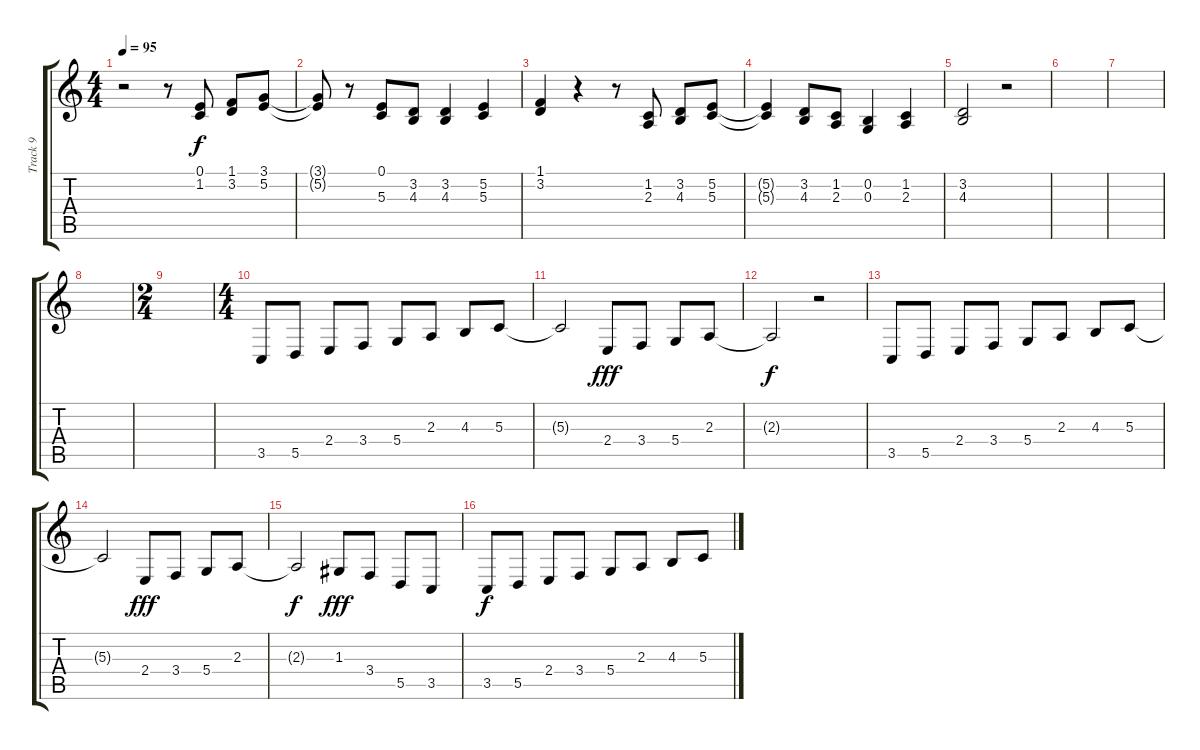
\track ("Track 9" "Track 9") {instrument choiraahs}
\staff {score tabs}
\tuning (E4 B3 G3 D3 A2 E2) {hide}
\ts (4 4)
\tempo 95
\clef g2
\ks c
r.2{dy fff} r.8 (0.1 1.2).8{dy f} (1.1 3.2).8 (3.1 5.2).8 |
(3.1{t} 5.2{t}).8 r.8 (0.1 5.3).8 (3.2 4.3).8 (3.2 4.3).4 (5.2 5.3).4 |
(1.1 3.2).4 r.4 r.8 (1.2 2.3).8 (3.2 4.3).8 (5.2 5.3).8 |
(5.2{t} 5.3{t}).4 (3.2 4.3).8 (1.2 2.3).8 (0.2 0.3).4 (1.2 2.3).4 |
(3.2 4.3).2 r.2 |
|
|
|
\ts (2 4)
|
\ts (4 4)
3.5.8 5.5.8 2.4.8 3.4.8 5.4.8 2.3.8 4.3.8 5.3.8 |
5.3{t}.2 2.4.8{dy fff} 3.4.8 5.4.8 2.3.8 |
2.3{t}.2{dy f} r.2 |
3.5.8 5.5.8 2.4.8 3.4.8 5.4.8 2.3.8 4.3.8 5.3.8 |
5.3{t}.2 2.4.8{dy fff} 3.4.8 5.4.8 2.3.8 |
2.3{t}.2{dy f} 1.3.8{dy fff} 3.4.8 5.5.8 3.5.8 |
3.5.8{dy f} 5.5.8 2.4.8 3.4.8 5.4.8 2.3.8 4.3.8 5.3.8
